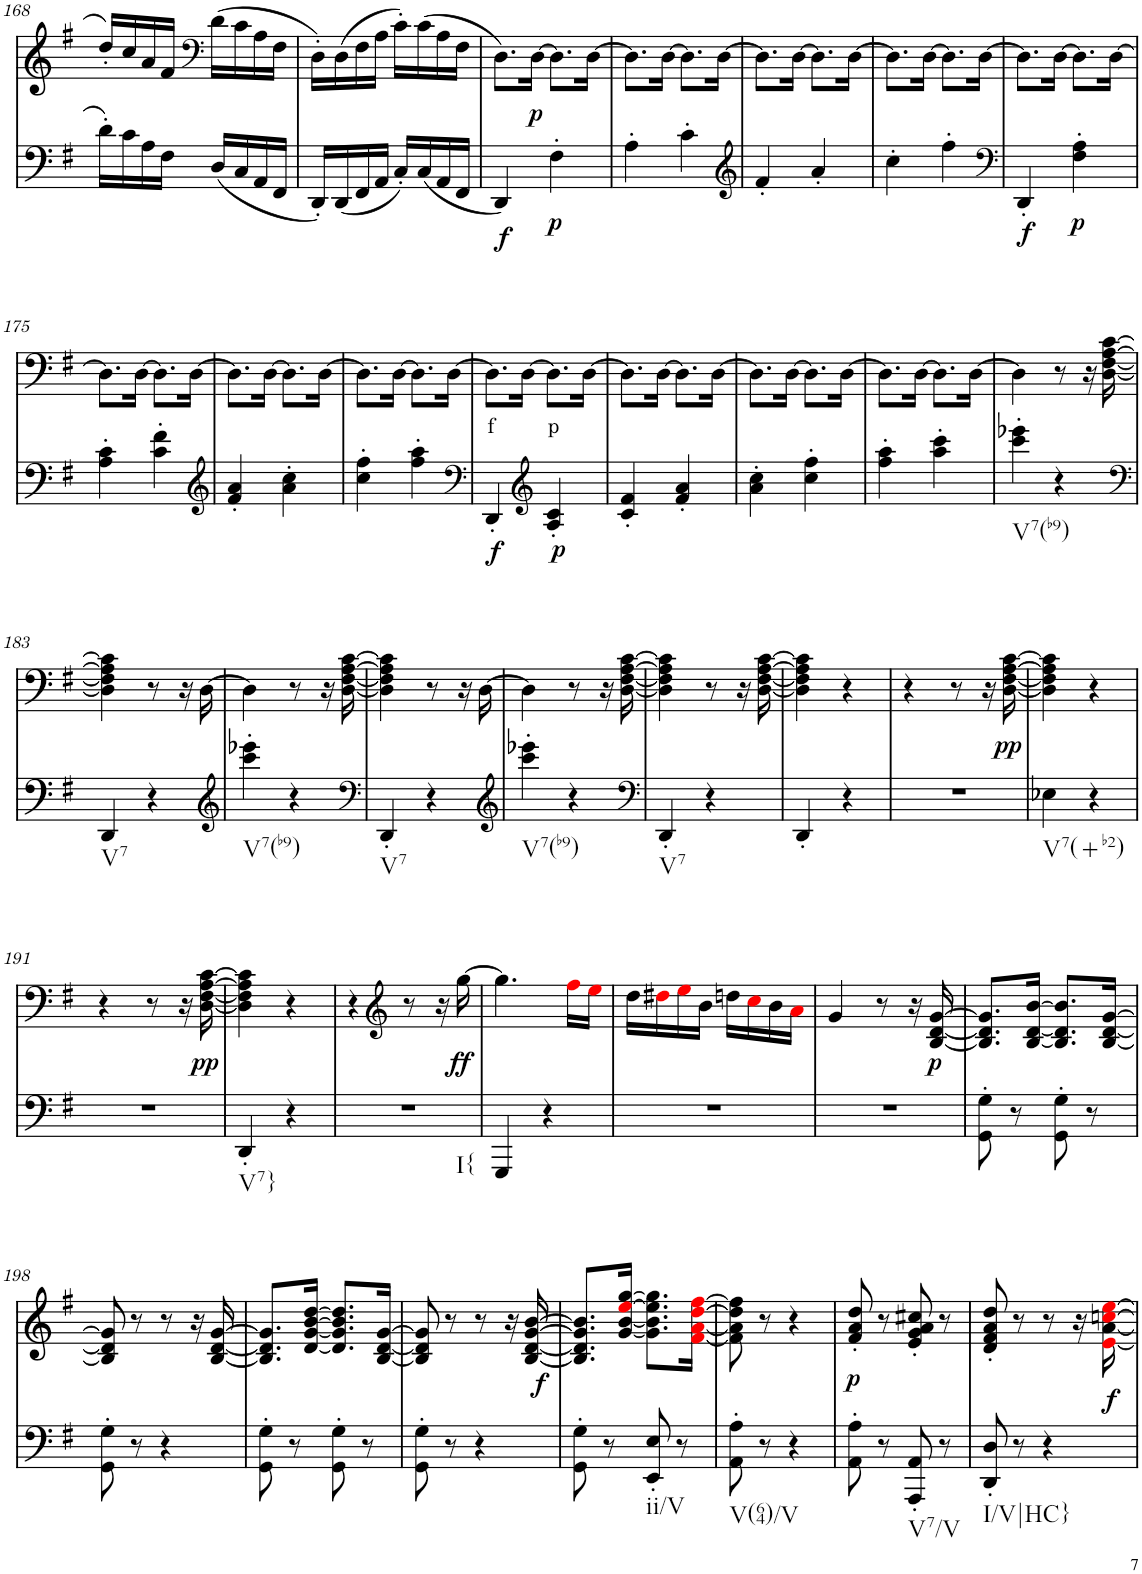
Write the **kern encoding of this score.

**kern	**dynam	**kern	**text	**dynam
*part2	*part2	*part1	*part1	*part1
*staff2	*staff2	*staff1	*staff1	*staff1
*I"piano	*	*I"piano	*	*
*I'Pno	*	*I'Pno	*	*
!!LO:PB:g=z
*clefF4	*	*clefG2	*	*
*k[f#]	*	*k[f#]	*	*
*G:	*	*G:	*	*
*M2/4	*	*M2/4	*	*
=168	=168	=168	=168	=168
16d'\LL	.	16dd'/LL	.	.
16c\	.	16cc/	.	.
16A\	.	16a/	.	.
16F#\JJ	.	16f#/JJ	.	.
*	*	*clefF4	*	*
(16D/LL	.	(16d\LL	.	.
16C/	.	16c\	.	.
16AA/	.	16A\	.	.
16FF#/JJ	.	16F#\JJ	.	.
=169	=169	=169	=169	=169
16DD'/LL)	.	16D'\LL)	.	.
(16DD/	.	(16D\	.	.
16FF#/	.	16F#\	.	.
16AA/JJ	.	16A\JJ	.	.
16C'/LL)	.	16c'\LL)	.	.
(16C/	.	(16c\	.	.
16AA/	.	16A\	.	.
16FF#/JJ	.	16F#\JJ	.	.
=170	=170	=170	=170	=170
!	!LO:DY:b	!	!LO:LY:b	!
4DD/)	f	8.D\L)	f	.
!	!	!	!	!LO:DY:b
.	.	[16D\Jk	.	p
!	!LO:DY:b	!	!LO:LY:b	!
4F#'\	p	8.D\L]	p	.
.	.	[16D\Jk	.	.
=171	=171	=171	=171	=171
4A'\	.	8.D\L]	.	.
.	.	[16D\Jk	.	.
4c'\	.	8.D\L]	.	.
.	.	[16D\Jk	.	.
=172	=172	=172	=172	=172
*clefG2	*	*	*	*
4f#'/	.	8.D\L]	.	.
.	.	[16D\Jk	.	.
4a'/	.	8.D\L]	.	.
.	.	[16D\Jk	.	.
=173	=173	=173	=173	=173
4cc'\	.	8.D\L]	.	.
.	.	[16D\Jk	.	.
4ff#'\	.	8.D\L]	.	.
.	.	[16D\Jk	.	.
=174	=174	=174	=174	=174
*clefF4	*	*	*	*
!	!LO:DY:b	!	!LO:LY:b	!
4DD'/	f	8.D\L]	f	.
.	.	[16D\Jk	.	.
!	!LO:DY:b	!	!LO:LY:b	!
4F#\' 4A\'	p	8.D\L]	p	.
.	.	[16D\Jk	.	.
!!LO:LB:g=z
=175	=175	=175	=175	=175
4A\' 4c\'	.	8.D\L]	.	.
.	.	[16D\Jk	.	.
4c\' 4f#\'	.	8.D\L]	.	.
.	.	[16D\Jk	.	.
=176	=176	=176	=176	=176
*clefG2	*	*	*	*
4f#/' 4a/'	.	8.D\L]	.	.
.	.	[16D\Jk	.	.
4a\' 4cc\'	.	8.D\L]	.	.
.	.	[16D\Jk	.	.
=177	=177	=177	=177	=177
4cc\' 4ff#\'	.	8.D\L]	.	.
.	.	[16D\Jk	.	.
4ff#\' 4aa\'	.	8.D\L]	.	.
.	.	[16D\Jk	.	.
=178	=178	=178	=178	=178
*clefF4	*	*	*	*
!	!LO:DY:b	!	!LO:LY:b	!
4DD'/	f	8.D\L]	f	.
.	.	[16D\Jk	.	.
*clefG2	*	*	*	*
!	!LO:DY:b	!	!LO:LY:b	!
4A/' 4c/'	p	8.D\L]	p	.
.	.	[16D\Jk	.	.
=179	=179	=179	=179	=179
4c/' 4f#/'	.	8.D\L]	.	.
.	.	[16D\Jk	.	.
4f#/' 4a/'	.	8.D\L]	.	.
.	.	[16D\Jk	.	.
=180	=180	=180	=180	=180
4a\' 4cc\'	.	8.D\L]	.	.
.	.	[16D\Jk	.	.
4cc\' 4ff#\'	.	8.D\L]	.	.
.	.	[16D\Jk	.	.
=181	=181	=181	=181	=181
4ff#\' 4aa\'	.	8.D\L]	.	.
.	.	[16D\Jk	.	.
4aa\' 4ccc\'	.	8.D\L]	.	.
.	.	[16D\Jk	.	.
=182	=182	=182	=182	=182
!LO:TX:b:t=V7(b9)	!	!	!	!
4ccc\' 4eee-X\'	.	4D\]	.	.
4r	.	8r	.	.
.	.	16r	.	.
.	.	[16D\ [16F#\ [16A\ [16c\	.	.
!!LO:LB:g=z
=183	=183	=183	=183	=183
*clefF4	*	*	*	*
!LO:TX:b:t=V7	!	!	!	!
4DD/	.	4D\] 4F#\] 4A\] 4c\]	.	.
4r	.	8r	.	.
.	.	16r	.	.
.	.	[16D\	.	.
=184	=184	=184	=184	=184
*clefG2	*	*	*	*
!LO:TX:b:t=V7(b9)	!	!	!	!
4ccc\' 4eee-X\'	.	4D\]	.	.
4r	.	8r	.	.
.	.	16r	.	.
.	.	[16D\ [16F#\ [16A\ [16c\	.	.
=185	=185	=185	=185	=185
*clefF4	*	*	*	*
!LO:TX:b:t=V7	!	!	!	!
4DD'/	.	4D\] 4F#\] 4A\] 4c\]	.	.
4r	.	8r	.	.
.	.	16r	.	.
.	.	[16D\	.	.
=186	=186	=186	=186	=186
*clefG2	*	*	*	*
!LO:TX:b:t=V7(b9)	!	!	!	!
4ccc\' 4eee-X\'	.	4D\]	.	.
4r	.	8r	.	.
.	.	16r	.	.
.	.	[16D\ [16F#\ [16A\ [16c\	.	.
=187	=187	=187	=187	=187
*clefF4	*	*	*	*
!LO:TX:b:t=V7	!	!	!	!
4DD'/	.	4D\] 4F#\] 4A\] 4c\]	.	.
4r	.	8r	.	.
.	.	16r	.	.
.	.	[16D\ [16F#\ [16A\ [16c\	.	.
=188	=188	=188	=188	=188
4DD'/	.	4D\] 4F#\] 4A\] 4c\]	.	.
4r	.	4r	.	.
=189	=189	=189	=189	=189
2r	.	4r	.	.
.	.	8r	.	.
.	.	16r	.	.
!	!	!	!LO:LY:b	!LO:DY:b
.	.	[16D\ [16F#\ [16A\ [16c\	pp	pp
=190	=190	=190	=190	=190
!LO:TX:b:t=V7(+b2)	!	!	!	!
!	!	!	!LO:LY:b	!
4E-X\	.	4D\] 4F#\] 4A\] 4c\]	pp	.
4r	.	4r	.	.
!!LO:LB:g=z
=191	=191	=191	=191	=191
2r	.	4r	.	.
.	.	8r	.	.
.	.	16r	.	.
!	!	!	!LO:LY:b	!LO:DY:b
.	.	[16D\ [16F#\ [16A\ [16c\	pp	pp
=192	=192	=192	=192	=192
!LO:TX:b:t=V7}	!	!	!	!
!	!	!	!LO:LY:b	!
4DD'/	.	4D\] 4F#\] 4A\] 4c\]	pp	.
4r	.	4r	.	.
=193	=193	=193	=193	=193
!LO:TX:b:t=I{	!	!	!	!
2r	.	4r	.	.
*	*	*clefG2	*	*
.	.	8r	.	.
.	.	16r	.	.
!	!	!	!LO:LY:b	!LO:DY:b
.	.	[16gg\	ff	ff
=194	=194	=194	=194	=194
4GGG/	.	4.gg\]	.	.
4r	.	.	.	.
.	.	16ff#i\LL	.	.
.	.	16eei\JJ	.	.
=195	=195	=195	=195	=195
2r	.	16dd\LL	.	.
.	.	16dd#Xi\	.	.
.	.	16eei\	.	.
.	.	16b\JJ	.	.
.	.	16ddn\LL	.	.
.	.	16cci\	.	.
.	.	16b\	.	.
.	.	16ai\JJ	.	.
=196	=196	=196	=196	=196
2r	.	4g/	.	.
.	.	8r	.	.
.	.	16r	.	.
!	!	!	!LO:LY:b	!LO:DY:b
.	.	[16B/ [16d/ [16g/	p	p
=197	=197	=197	=197	=197
8GG\' 8G\'	.	8.B/] 8.d/] 8.g/]L	.	.
8r	.	.	.	.
.	.	[16B/ [16d/ [16b/Jk	.	.
8GG\' 8G\'	.	8.B/] 8.d/] 8.b/]L	.	.
8r	.	.	.	.
.	.	[16B/ [16d/ [16g/Jk	.	.
!!LO:LB:g=z
=198	=198	=198	=198	=198
8GG\' 8G\'	.	8B/] 8d/] 8g/]	.	.
8r	.	8r	.	.
4r	.	8r	.	.
.	.	16r	.	.
.	.	[16B/ [16d/ [16g/	.	.
=199	=199	=199	=199	=199
8GG\' 8G\'	.	8.B/] 8.d/] 8.g/]L	.	.
8r	.	.	.	.
.	.	[16d/ [16g/ [16b/ [16dd/Jk	.	.
8GG\' 8G\'	.	8.d/] 8.g/] 8.b/] 8.dd/]L	.	.
8r	.	.	.	.
.	.	[16B/ [16d/ [16g/Jk	.	.
=200	=200	=200	=200	=200
8GG\' 8G\'	.	8B/] 8d/] 8g/]	.	.
8r	.	8r	.	.
!	!LO:DY:a	!	!	!
4r	f	8r	.	.
.	.	16r	.	.
!	!	!	!LO:LY:b	!
.	.	[16B/ [16d/ [16g/ [16b/	f	.
=201	=201	=201	=201	=201
8GG\' 8G\'	.	8.B/] 8.d/] 8.g/] 8.b/]L	.	.
8r	.	.	.	.
.	.	[16g/ [16b/ [16eei/ [16gg/Jk	.	.
!LO:TX:b:t=ii/V	!	!	!	!
8EE/' 8E/'	.	8.g\] 8.b\] 8.ee\] 8.gg\]L	.	.
8r	.	.	.	.
.	.	[16f#i\ [16ai\ [16ddi\ [16ff#i\Jk	.	.
=202	=202	=202	=202	=202
!LO:TX:b:t=V(64)/V	!	!	!	!
8AA\' 8A\'	.	8f#\] 8a\] 8dd\] 8ff#\]	.	.
8r	.	8r	.	.
4r	.	4r	.	.
=203	=203	=203	=203	=203
!	!	!	!LO:LY:b	!LO:DY:b
8AA\' 8A\'	.	8f#/' 8a/' 8dd/'	p	p
8r	.	8r	.	.
!LO:TX:b:t=V7/V	!	!	!	!
8AAA/' 8AA/'	.	8e/' 8g/' 8a/' 8cc#X/'	.	.
8r	.	8r	.	.
=204	=204	=204	=204	=204
!LO:TX:b:t=I/V|HC}	!	!	!	!
8DD/' 8D/'	.	8d/' 8f#/' 8a/' 8dd/'	.	.
8r	.	8r	.	.
!	!LO:DY:a	!	!	!
4r	f	8r	.	.
.	.	16r	.	.
!	!	!	!LO:LY:b	!
.	.	[16ei\ [16a\ [16ccni\ [16eei\	f	.
=	=	=	=	=
*-	*-	*-	*-	*-
